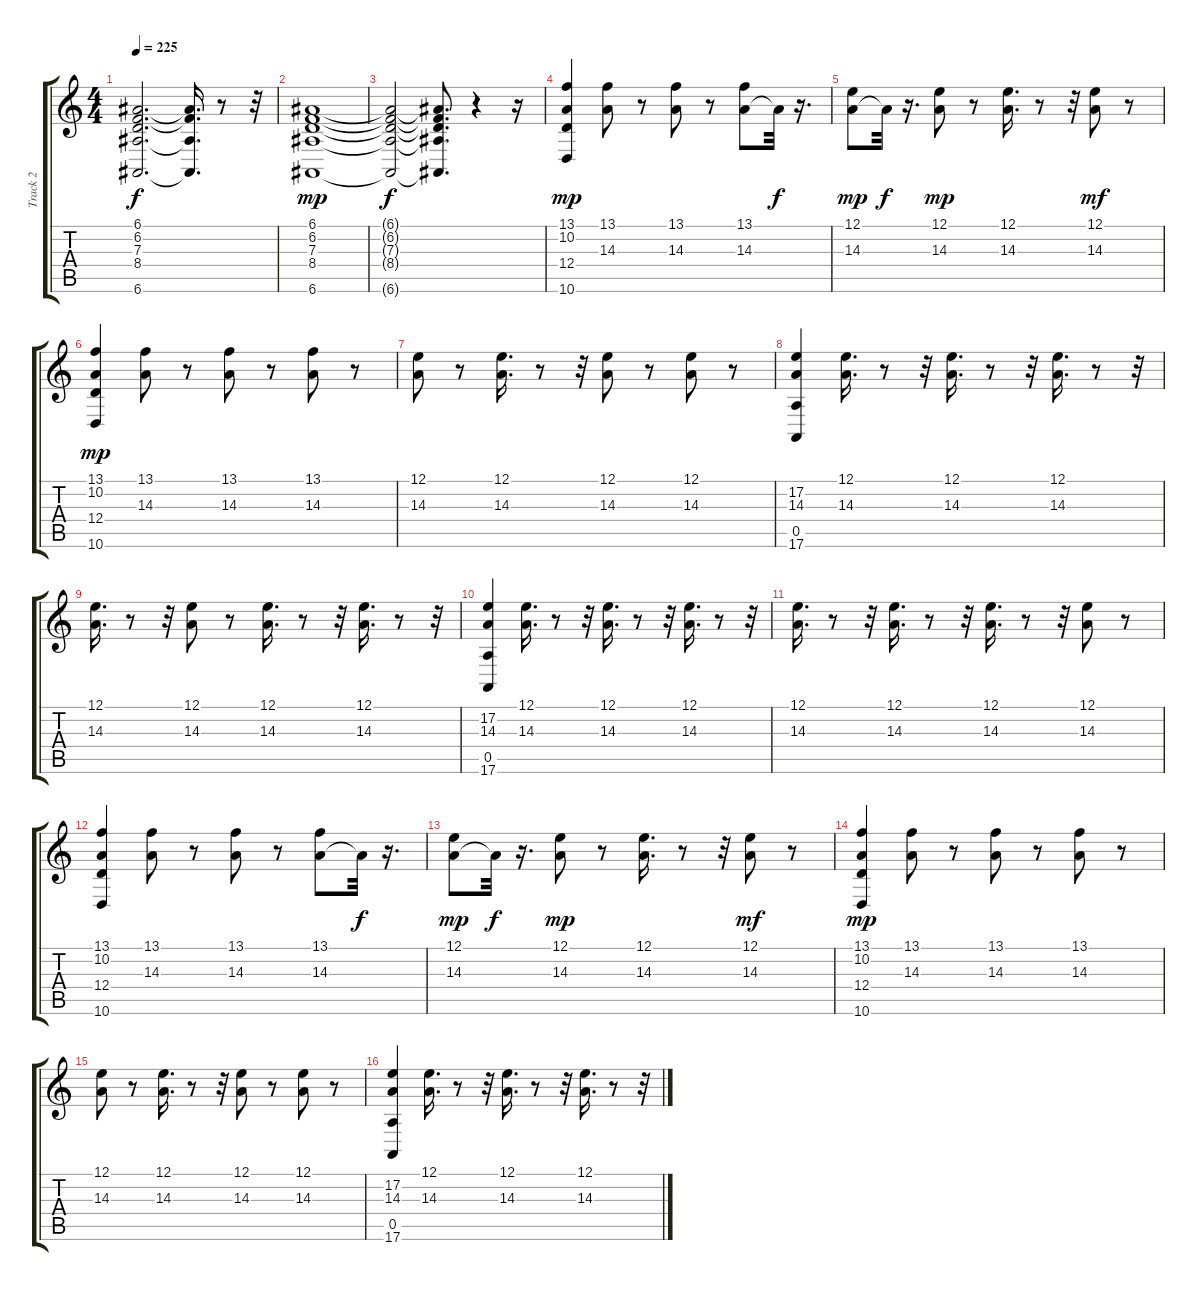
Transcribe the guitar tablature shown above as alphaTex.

\track ("Track 2" "Track 2") {instrument acousticgrandpiano}
\staff {score tabs}
\tuning (E4 B3 G3 D3 A2 E2) {hide}
\ts (4 4)
\tempo 225
\clef g2
\ks c
(6.1{t} 6.2{t} 7.3{t} 8.4{t} 6.6{t}).2{d dy f} (6.1{t} 6.2{t} 8.4{t} 6.6{t}).16{d} r.8 r.32 |
(6.1 6.2 7.3 8.4 6.6).1{dy mp} |
(6.1{t} 6.2{t} 7.3{t} 8.4{t} 6.6{t}).2{dy f} (6.1{t} 6.2{t} 7.3{t} 8.4{t} 6.6{t}).8{d} r.4 r.16 |
(13.1 10.2 12.4 10.6).4{dy mp} (13.1 14.3).8 r.8 (13.1 14.3).8 r.8 (13.1 14.3).8 14.3{t}.32{dy f} r.16{d} |
(12.1 14.3).8{dy mp} 14.3{t}.32{dy f} r.16{d} (12.1 14.3).8{dy mp} r.8 (12.1 14.3).16{d} r.8 r.32 (12.1 14.3).8{dy mf} r.8 |
(13.1 10.2 12.4 10.6).4{dy mp} (13.1 14.3).8 r.8 (13.1 14.3).8 r.8 (13.1 14.3).8 r.8 |
(12.1 14.3).8 r.8 (12.1 14.3).16{d} r.8 r.32 (12.1 14.3).8 r.8 (12.1 14.3).8 r.8 |
(17.2 14.3 0.5 17.6).4 (12.1 14.3).16{d} r.8 r.32 (12.1 14.3).16{d} r.8 r.32 (12.1 14.3).16{d} r.8 r.32 |
(12.1 14.3).16{d} r.8 r.32 (12.1 14.3).8 r.8 (12.1 14.3).16{d} r.8 r.32 (12.1 14.3).16{d} r.8 r.32 |
(17.2 14.3 0.5 17.6).4 (12.1 14.3).16{d} r.8 r.32 (12.1 14.3).16{d} r.8 r.32 (12.1 14.3).16{d} r.8 r.32 |
(12.1 14.3).16{d} r.8 r.32 (12.1 14.3).16{d} r.8 r.32 (12.1 14.3).16{d} r.8 r.32 (12.1 14.3).8 r.8 |
(13.1 10.2 12.4 10.6).4 (13.1 14.3).8 r.8 (13.1 14.3).8 r.8 (13.1 14.3).8 14.3{t}.32{dy f} r.16{d} |
(12.1 14.3).8{dy mp} 14.3{t}.32{dy f} r.16{d} (12.1 14.3).8{dy mp} r.8 (12.1 14.3).16{d} r.8 r.32 (12.1 14.3).8{dy mf} r.8 |
(13.1 10.2 12.4 10.6).4{dy mp} (13.1 14.3).8 r.8 (13.1 14.3).8 r.8 (13.1 14.3).8 r.8 |
(12.1 14.3).8 r.8 (12.1 14.3).16{d} r.8 r.32 (12.1 14.3).8 r.8 (12.1 14.3).8 r.8 |
(17.2 14.3 0.5 17.6).4 (12.1 14.3).16{d} r.8 r.32 (12.1 14.3).16{d} r.8 r.32 (12.1 14.3).16{d} r.8 r.32
